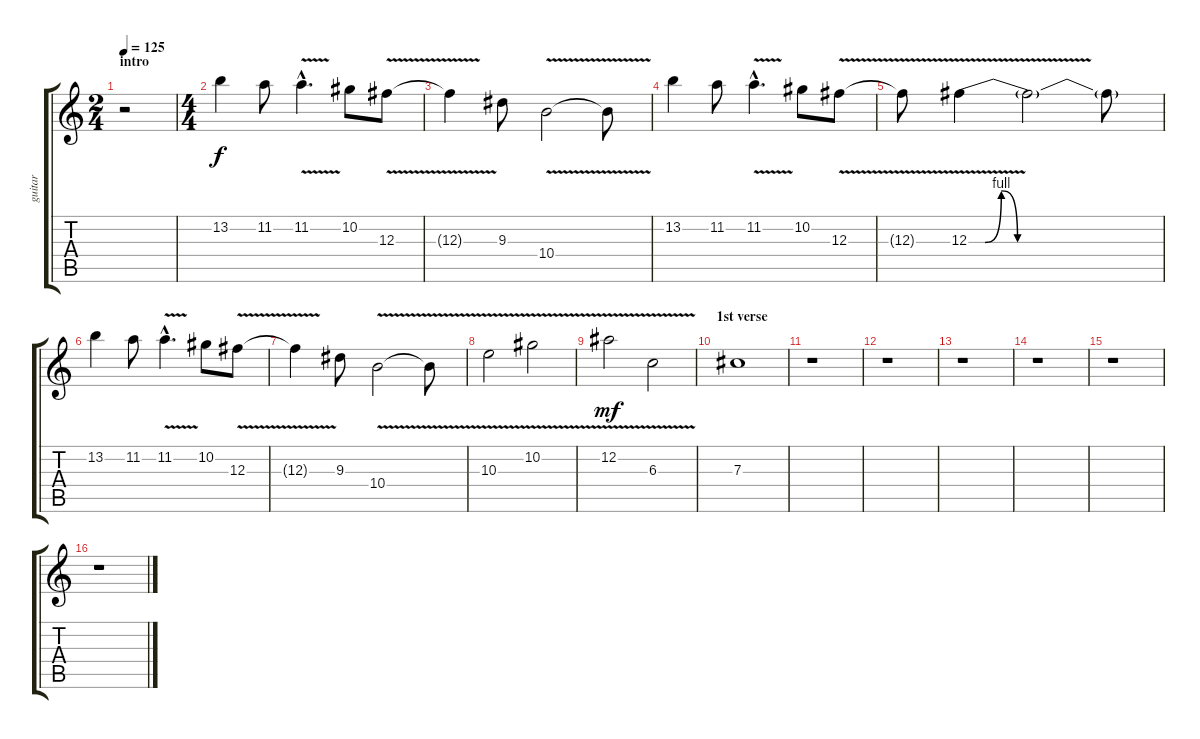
\track ("guitar" "guitar") {instrument overdrivenguitar}
\staff {score tabs}
\tuning (Eb4 Bb3 Gb3 Db3 Ab2 Eb2) {hide}
\ts (2 4)
\section ("" "intro")
\tempo 125
\clef g2
\ks c
r.2{dy f instrument overdrivenguitar} |
\ts (4 4)
13.2.4 11.2.8 11.2{v hac}.4{d} 10.2.8 12.3{v}.8 |
12.3{t}.4 9.3.8 10.4{v}.2 10.4{t}.8 |
13.2.4 11.2.8 11.2{v hac}.4{d} 10.2.8 12.3{v}.8 |
12.3{t}.8 12.3{be (custom 0 0 5 0 10 4 15 0 45 0 60 0) v}.4 12.3{t}.2 12.3{t}.8 |
13.2.4 11.2.8 11.2{v hac}.4{d} 10.2.8 12.3{v}.8 |
12.3{t}.4 9.3.8 10.4{v}.2 10.4{t}.8 |
10.3{v}.2 10.2{v}.2 |
12.2{v}.2{dy mf} 6.3{v}.2 |
\section ("" "1st verse")
7.3.1{volume 5} |
r.1 |
r.1 |
r.1 |
r.1 |
r.1 |
r.1
